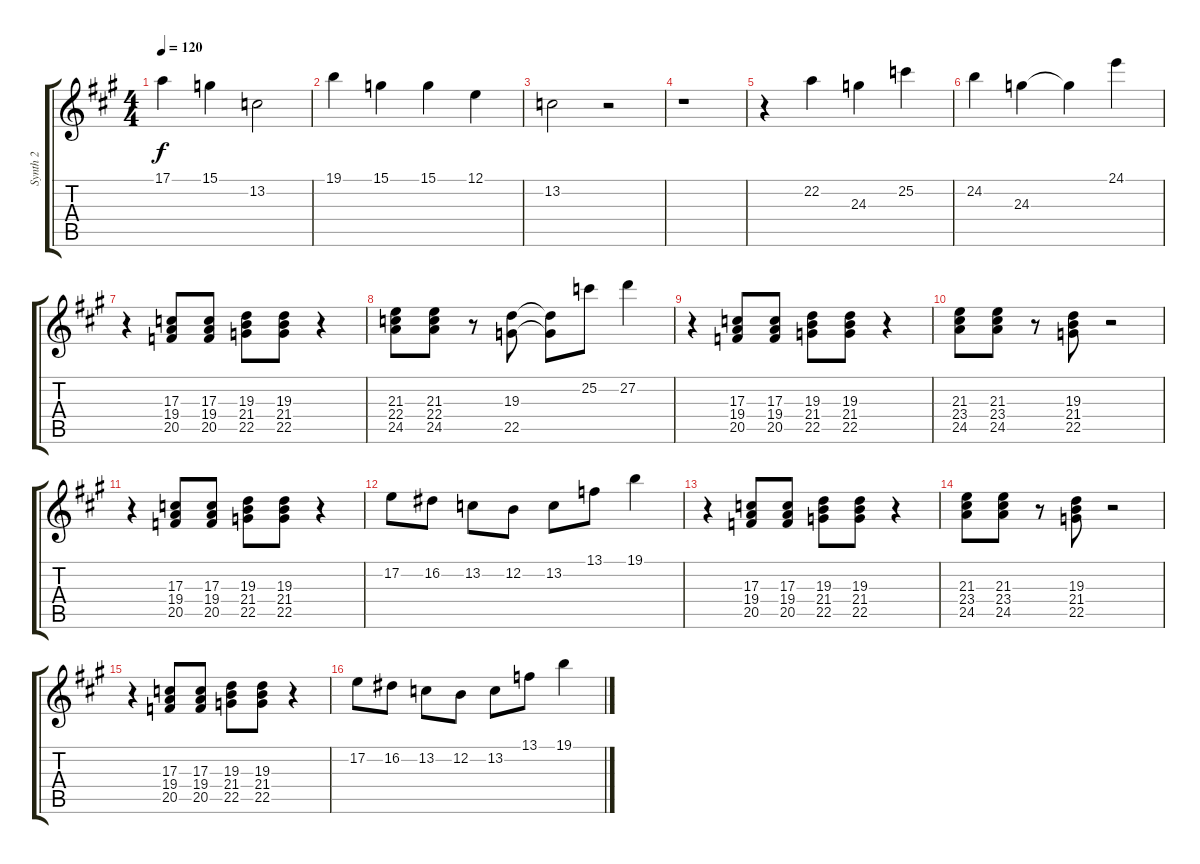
\track ("Synth 2" "Synth 2") {instrument synthstrings1}
\staff {score tabs}
\tuning (E4 B3 G3 D3 A2 E2) {hide}
\ts (4 4)
\tempo 120
\clef g2
\ks a
17.1.4{dy f} 15.1.4 13.2.2 |
19.1.4 15.1.4 15.1.4 12.1.4 |
13.2.2 r.2 |
r.1 |
r.4 22.2.4 24.3.4 25.2.4 |
24.2.4 24.3.4 24.3{t}.4 24.1.4 |
r.4 (17.3 19.4 20.5).8 (17.3 19.4 20.5).8 (19.3 21.4 22.5).8 (19.3 21.4 22.5).8 r.4 |
(21.3 22.4 24.5).8 (21.3 22.4 24.5).8 r.8 (19.3 22.5).8 (19.3{t} 22.5{t}).8 25.2.8 27.2.4 |
r.4 (17.3 19.4 20.5).8 (17.3 19.4 20.5).8 (19.3 21.4 22.5).8 (19.3 21.4 22.5).8 r.4 |
(21.3 23.4 24.5).8 (21.3 23.4 24.5).8 r.8 (19.3 21.4 22.5).8 r.2 |
r.4 (17.3 19.4 20.5).8 (17.3 19.4 20.5).8 (19.3 21.4 22.5).8 (19.3 21.4 22.5).8 r.4 |
17.2.8 16.2.8 13.2.8 12.2.8 13.2.8 13.1.8 19.1.4 |
r.4 (17.3 19.4 20.5).8 (17.3 19.4 20.5).8 (19.3 21.4 22.5).8 (19.3 21.4 22.5).8 r.4 |
(21.3 23.4 24.5).8 (21.3 23.4 24.5).8 r.8 (19.3 21.4 22.5).8 r.2 |
r.4 (17.3 19.4 20.5).8 (17.3 19.4 20.5).8 (19.3 21.4 22.5).8 (19.3 21.4 22.5).8 r.4 |
17.2.8 16.2.8 13.2.8 12.2.8 13.2.8 13.1.8 19.1.4
